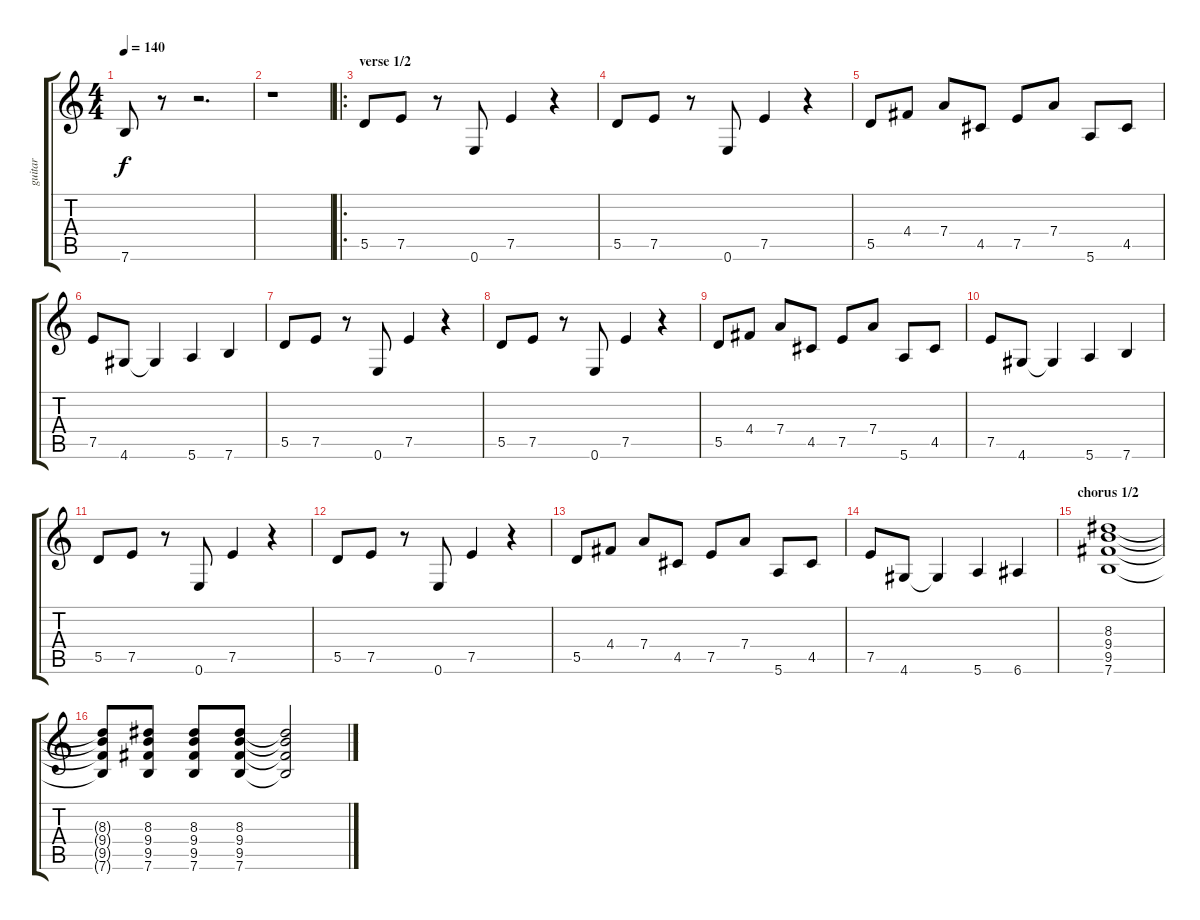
\track ("guitar" "guitar") {instrument distortionguitar}
\staff {score tabs}
\tuning (E4 B3 G3 D3 A2 E2) {hide}
\ts (4 4)
\tempo 140
\clef g2
\ks c
7.6.8{dy f} r.8 r.2{d} |
r.1 |
\ro
\section ("" "verse 1/2")
5.5.8 7.5.8 r.8 0.6.8 7.5.4 r.4 |
5.5.8 7.5.8 r.8 0.6.8 7.5.4 r.4 |
5.5.8 4.4.8 7.4.8 4.5.8 7.5.8 7.4.8 5.6.8 4.5.8 |
7.5.8 4.6.8 4.6{t}.4 5.6.4 7.6.4 |
5.5.8 7.5.8 r.8 0.6.8 7.5.4 r.4 |
5.5.8 7.5.8 r.8 0.6.8 7.5.4 r.4 |
5.5.8 4.4.8 7.4.8 4.5.8 7.5.8 7.4.8 5.6.8 4.5.8 |
7.5.8 4.6.8 4.6{t}.4 5.6.4 7.6.4 |
5.5.8 7.5.8 r.8 0.6.8 7.5.4 r.4 |
5.5.8 7.5.8 r.8 0.6.8 7.5.4 r.4 |
5.5.8 4.4.8 7.4.8 4.5.8 7.5.8 7.4.8 5.6.8 4.5.8 |
7.5.8 4.6.8 4.6{t}.4 5.6.4 6.6.4 |
\section ("" "chorus 1/2")
(8.3 9.4 9.5 7.6).1 |
(8.3{t} 9.4{t} 9.5{t} 7.6{t}).8 (8.3 9.4 9.5 7.6).8 (8.3 9.4 9.5 7.6).8 (8.3 9.4 9.5 7.6).8 (8.3{t} 9.4{t} 9.5{t} 7.6{t}).2
